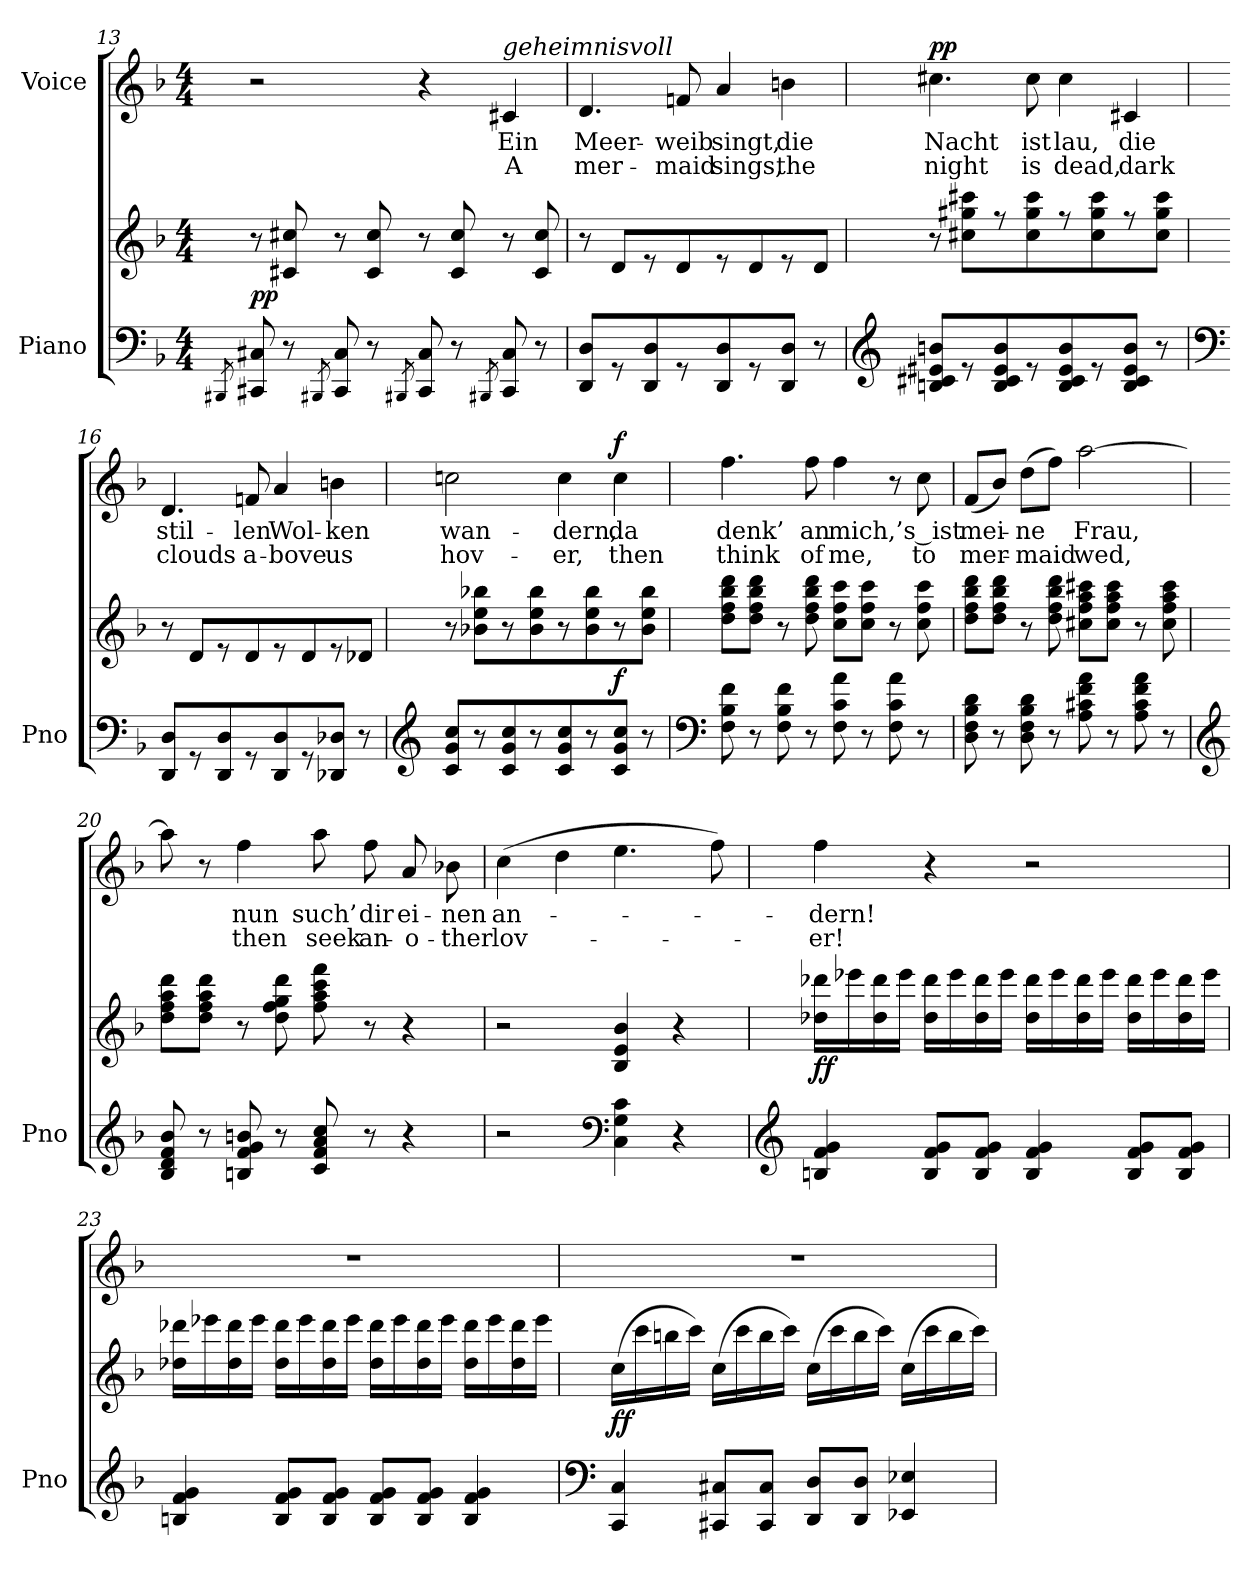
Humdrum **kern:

**kern	**kern	**dynam	**kern	**text	**text	**dynam
*part2	*part2	*part2	*part1	*part1	*part1	*part1
*staff3	*staff2	*staff2/3	*staff1	*staff1	*staff1	*staff1
*I"Piano	*	*	*I"Voice	*	*	*
*I'Pno	*	*	*	*	*	*
*clefF4	*clefG2	*	*clefG2	*	*	*
*k[b-]	*k[b-]	*	*k[b-]	*	*	*
*M4/4	*M4/4	*	*M4/4	*	*	*
=13	=13	=13	=13	=13	=13	=13
8qBBB#X/	.	.	.	.	.	.
!	!	!LO:DY:b	!	!	!	!
8CC#X/ 8C#X/	8r	pp	2r	.	.	.
8r	8c#X/ 8cc#X/	.	.	.	.	.
8qBBB#X/	.	.	.	.	.	.
8CC#/ 8C#/	8r	.	.	.	.	.
8r	8c#/ 8cc#/	.	.	.	.	.
8qBBB#X/	.	.	.	.	.	.
8CC#/ 8C#/	8r	.	4r	.	.	.
8r	8c#/ 8cc#/	.	.	.	.	.
8qBBB#X/	.	.	.	.	.	.
!	!	!	!LO:TX:i:t=geheimnisvoll	!	!	!
8CC#/ 8C#/	8r	.	4c#X/	Ein	A	.
8r	8c#/ 8cc#/	.	.	.	.	.
=14	=14	=14	=14	=14	=14	=14
8DD/ 8D/L	8r	.	4.d/	Meer-	mer-	.
8r	8d/L	.	.	.	.	.
8DD/ 8D/	8r	.	.	.	.	.
8r	8d/	.	8fn/	-weib	-maid	.
8DD/ 8D/	8r	.	4a/	singt,	sings,	.
8r	8d/	.	.	.	.	.
8DD/ 8D/J	8r	.	4bn\	die	the	.
8r	8d/J	.	.	.	.	.
=15	=15	=15	=15	=15	=15	=15
*clefG2	*	*	*	*	*	*
!	!	!	!	!	!	!LO:DY:a
8Bn/ 8c#X/ 8e#X/ 8bn/L	8r	.	4.cc#X\	Nacht	night	pp
8r	8cc#X\ 8gg#X\ 8ccc#X\L	.	.	.	.	.
8B/ 8c#/ 8e#/ 8b/	8r	.	.	.	.	.
8r	8cc#\ 8gg#\ 8ccc#\	.	8cc#\	ist	is	.
8B/ 8c#/ 8e#/ 8b/	8r	.	4cc#\	lau,	dead,	.
8r	8cc#\ 8gg#\ 8ccc#\	.	.	.	.	.
8B/ 8c#/ 8e#/ 8b/J	8r	.	4c#X/	die	dark	.
8r	8cc#\ 8gg#\ 8ccc#\J	.	.	.	.	.
=16	=16	=16	=16	=16	=16	=16
*clefF4	*	*	*	*	*	*
8DD/ 8D/L	8r	.	4.d/	stil-	clouds	.
8r	8d/L	.	.	.	.	.
8DD/ 8D/	8r	.	.	.	.	.
8r	8d/	.	8fn/	-len	a-	.
8DD/ 8D/	8r	.	4a/	Wol-	-bove	.
8r	8d/	.	.	.	.	.
8DD-X/ 8D-X/J	8r	.	4bn\	-ken	us	.
8r	8d-X/J	.	.	.	.	.
=17	=17	=17	=17	=17	=17	=17
*clefG2	*	*	*	*	*	*
8c/ 8g/ 8cc/L	8r	.	2ccn\	wan-	hov-	.
8r	8b-X\ 8ee\ 8bb-X\L	.	.	.	.	.
8c/ 8g/ 8cc/	8r	.	.	.	.	.
8r	8b-\ 8ee\ 8bb-\	.	.	.	.	.
8c/ 8g/ 8cc/	8r	.	4cc\	-dern,	-er,	.
8r	8b-\ 8ee\ 8bb-\	.	.	.	.	.
!	!	!LO:DY:b	!	!	!	!LO:DY:a
8c/ 8g/ 8cc/J	8r	f	4cc\	da	then	f
8r	8b-\ 8ee\ 8bb-\J	.	.	.	.	.
=18	=18	=18	=18	=18	=18	=18
*clefF4	*	*	*	*	*	*
8F\ 8B-\ 8f\	8dd\ 8ff\ 8bb-\ 8ddd\L	.	4.ff\	denk’	think	.
8r	8dd\ 8ff\ 8bb-\ 8ddd\J	.	.	.	.	.
8F\ 8B-\ 8f\	8r	.	.	.	.	.
8r	8dd\ 8ff\ 8bb-\ 8ddd\	.	8ff\	an	of	.
8F\ 8c\ 8a\	8cc\ 8ff\ 8ccc\L	.	4ff\	mich,	me,	.
8r	8cc\ 8ff\ 8ccc\J	.	.	.	.	.
8F\ 8c\ 8a\	8r	.	8r	.	.	.
8r	8cc\ 8ff\ 8ccc\	.	8cc\	’s ist	to	.
=19	=19	=19	=19	=19	=19	=19
8D\ 8F\ 8B-\ 8d\	8dd\ 8ff\ 8bb-\ 8ddd\L	.	(8f/L	mei-	mer-	.
8r	8dd\ 8ff\ 8bb-\ 8ddd\J	.	8b-/J)	.	.	.
8D\ 8F\ 8B-\ 8d\	8r	.	(8dd\L	-ne	-maid	.
8r	8dd\ 8ff\ 8bb-\ 8ddd\	.	8ff\J)	.	.	.
8A\ 8c#X\ 8f\ 8a\	8cc#X\ 8ff\ 8aa\ 8ccc#X\L	.	[2aa\	Frau,	wed,	.
8r	8cc#\ 8ff\ 8aa\ 8ccc#\J	.	.	.	.	.
8A\ 8c#\ 8f\ 8a\	8r	.	.	.	.	.
8r	8cc#\ 8ff\ 8aa\ 8ccc#\	.	.	.	.	.
=20	=20	=20	=20	=20	=20	=20
*clefG2	*	*	*	*	*	*
8B-/ 8d/ 8f/ 8b-/	8dd\ 8ff\ 8aa\ 8ddd\L	.	8aa\]	.	.	.
8r	8dd\ 8ff\ 8aa\ 8ddd\J	.	8r	.	.	.
8Bn/ 8f/ 8g/ 8bn/	8r	.	4ff\	nun	then	.
8r	8dd\ 8ff\ 8gg\ 8ddd\	.	.	.	.	.
8c/ 8f/ 8a/ 8cc/	8ff\ 8aa\ 8ccc\ 8fff\	.	8aa\	such’	seek	.
8r	8r	.	8ff\	dir	an-	.
4r	4r	.	8a/	ei-	-o-	.
.	.	.	8b-X\	-nen	-ther	.
=21	=21	=21	=21	=21	=21	=21
2r	2r	.	(4cc\	an-	lov-	.
.	.	.	4dd\	.	.	.
*clefF4	*	*	*	*	*	*
4C\ 4G\ 4c\	4B-/ 4e/ 4b-/	.	4.ee\	.	.	.
4r	4r	.	.	.	.	.
.	.	.	8ff\)	.	.	.
=22	=22	=22	=22	=22	=22	=22
*clefG2	*	*	*	*	*	*
!	!	!LO:DY:b	!	!	!	!
4Bn/ 4f/ 4g/	16dd-X\ 16ddd-X\LL	ff	4ff\	dern!	er!	.
.	16eee-X\	.	.	.	.	.
.	16dd-\ 16ddd-\	.	.	.	.	.
.	16eee-\JJ	.	.	.	.	.
8B/ 8f/ 8g/L	16dd-\ 16ddd-\LL	.	4r	.	.	.
.	16eee-\	.	.	.	.	.
8B/ 8f/ 8g/J	16dd-\ 16ddd-\	.	.	.	.	.
.	16eee-\JJ	.	.	.	.	.
4B/ 4f/ 4g/	16dd-\ 16ddd-\LL	.	2r	.	.	.
.	16eee-\	.	.	.	.	.
.	16dd-\ 16ddd-\	.	.	.	.	.
.	16eee-\JJ	.	.	.	.	.
8B/ 8f/ 8g/L	16dd-\ 16ddd-\LL	.	.	.	.	.
.	16eee-\	.	.	.	.	.
8B/ 8f/ 8g/J	16dd-\ 16ddd-\	.	.	.	.	.
.	16eee-\JJ	.	.	.	.	.
=23	=23	=23	=23	=23	=23	=23
4Bn/ 4f/ 4g/	16dd-X\ 16ddd-X\LL	.	1r	.	.	.
.	16eee-X\	.	.	.	.	.
.	16dd-\ 16ddd-\	.	.	.	.	.
.	16eee-\JJ	.	.	.	.	.
8B/ 8f/ 8g/L	16dd-\ 16ddd-\LL	.	.	.	.	.
.	16eee-\	.	.	.	.	.
8B/ 8f/ 8g/J	16dd-\ 16ddd-\	.	.	.	.	.
.	16eee-\JJ	.	.	.	.	.
8B/ 8f/ 8g/L	16dd-\ 16ddd-\LL	.	.	.	.	.
.	16eee-\	.	.	.	.	.
8B/ 8f/ 8g/J	16dd-\ 16ddd-\	.	.	.	.	.
.	16eee-\JJ	.	.	.	.	.
4B/ 4f/ 4g/	16dd-\ 16ddd-\LL	.	.	.	.	.
.	16eee-\	.	.	.	.	.
.	16dd-\ 16ddd-\	.	.	.	.	.
.	16eee-\JJ	.	.	.	.	.
=24	=24	=24	=24	=24	=24	=24
*clefF4	*	*	*	*	*	*
!	!	!LO:DY:b	!	!	!	!
4CC/ 4C/	(16cc\LL	ff	1r	.	.	.
.	16ccc\	.	.	.	.	.
.	16bbn\	.	.	.	.	.
.	16ccc\JJ)	.	.	.	.	.
8CC#X/ 8C#X/L	(16cc\LL	.	.	.	.	.
.	16ccc\	.	.	.	.	.
8CC#/ 8C#/J	16bb\	.	.	.	.	.
.	16ccc\JJ)	.	.	.	.	.
8DD/ 8D/L	(16cc\LL	.	.	.	.	.
.	16ccc\	.	.	.	.	.
8DD/ 8D/J	16bb\	.	.	.	.	.
.	16ccc\JJ)	.	.	.	.	.
4EE-X/ 4E-X/	(16cc\LL	.	.	.	.	.
.	16ccc\	.	.	.	.	.
.	16bb\	.	.	.	.	.
.	16ccc\JJ)	.	.	.	.	.
=	=	=	=	=	=	=
*-	*-	*-	*-	*-	*-	*-
